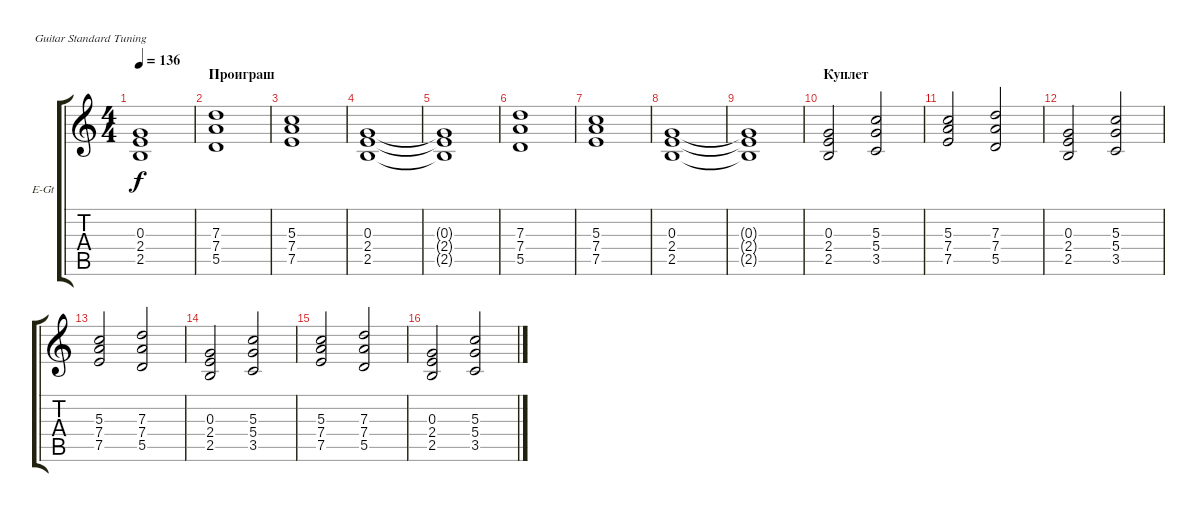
\defaultSystemsLayout 4
\bracketExtendMode groupsimilarinstruments
\firstSystemTrackNameOrientation horizontal
\otherSystemsTrackNameOrientation horizontal
\track ("А. Андреев" "E-Gt") {instrument electricguitarclean}
\staff {score tabs}
\tuning (E4 B3 G3 D3 A2 E2)
\ts (4 4)
\tempo 136
\clef g2
\scale
0.333333
\ks c
(0.3{t} 2.4{t} 2.5{t}).1{dy f} |
\section ("" "Проиграш")
\scale
0.333333 (7.4 7.3 5.5).1 |
\scale
0.333333 (5.3 7.4 7.5).1 |
\scale
0.333333 (2.5 2.4 0.3).1 |
\scale
0.333333 (0.3{t} 2.4{t} 2.5{t}).1 |
\scale
0.333333 (7.4 7.3 5.5).1 |
\scale
0.333333 (5.3 7.4 7.5).1 |
\scale
0.333333 (2.5 2.4 0.3).1 |
\scale
0.333333 (0.3{t} 2.4{t} 2.5{t}).1 |
\section ("" "Куплет")
\scale
0.333333 (2.5 2.4 0.3).2 (3.5 5.4 5.3).2 |
\scale
0.333333 (7.5 7.4 5.3).2 (5.5 7.4 7.3).2 |
\scale
0.333333 (2.5 2.4 0.3).2 (3.5 5.4 5.3).2 |
\scale
0.333333 (7.5 7.4 5.3).2 (5.5 7.4 7.3).2 |
\scale
0.333333 (2.5 2.4 0.3).2 (3.5 5.4 5.3).2 |
\scale
0.333333 (7.5 7.4 5.3).2 (5.5 7.4 7.3).2 |
\scale
0.333333 (2.5 2.4 0.3).2 (3.5 5.4 5.3).2
